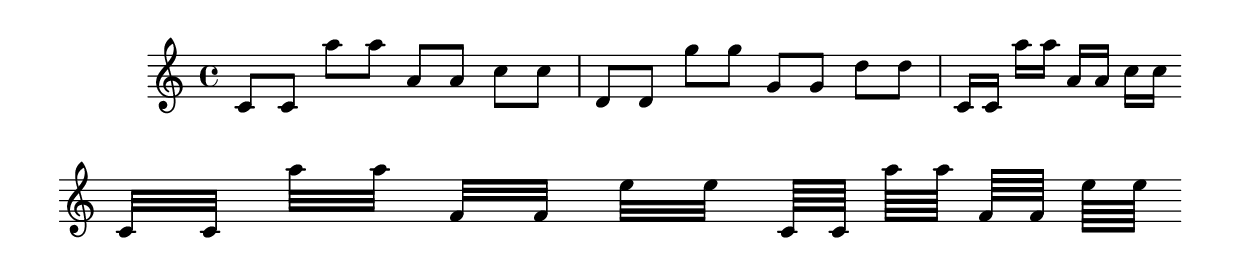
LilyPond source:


\version "2.2.0"

\header{

    texidoc = "In this test for beam quant positions for horizontal beams,
staff lines should be covered in all cases. For 32nd beams, the free stem
lengths are between 2 and 1.5."

}

\score{
	\notes\relative c' { 
		 c8[ c]  a''[ a]
		 a,[ a]  c[ c]
		 d,8[ d]  g'[ g]
		 g,[ g]  d'[ d]
		 c,16[ c]  a''[ a]
		 a,[ a ]  c[ c]
		\break
		 c,32[  c]  a''[ a]
		 f,[ f]  e'[ e]
		 c,64[ c]  a''[ a]
		 f,[ f]  e'[ e]
		\break
	}
}


